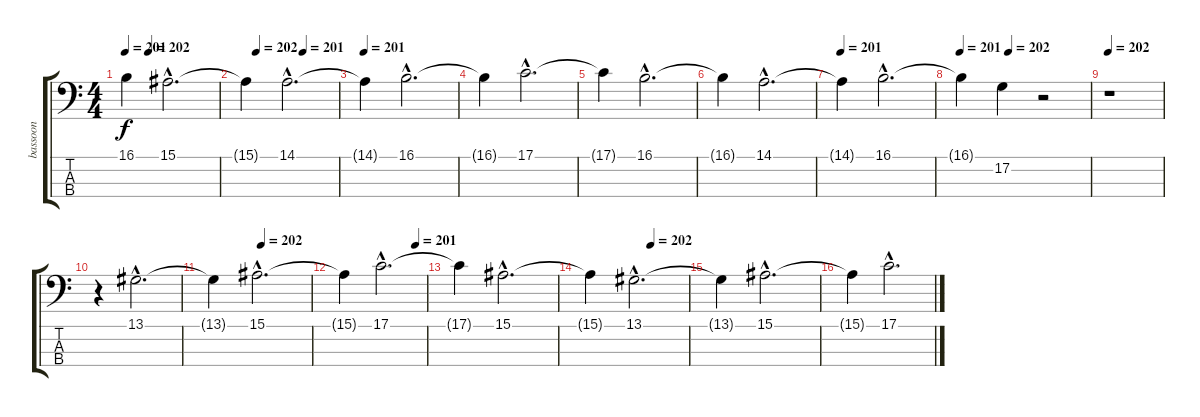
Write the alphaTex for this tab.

\track ("bassoon" "bassoon") {instrument bassoon}
\staff {score tabs}
\tuning (G2 D2 A1 E1) {hide}
\ts (4 4)
\tempo 201
\tempo (202 0.25)
\clef f4
\ks c
16.1{t}.4{dy f} 15.1{hac}.2{d} |
\tempo (202 0.125)
\tempo (201 0.625)
15.1{t}.4 14.1{hac}.2{d} |
\tempo 201
14.1{t}.4 16.1{hac}.2{d} |
16.1{t}.4 17.1{hac}.2{d} |
17.1{t}.4 16.1{hac}.2{d} |
16.1{t}.4 14.1{hac}.2{d} |
\tempo 201
14.1{t}.4 16.1{hac}.2{d} |
\tempo 201
\tempo (202 0.375)
16.1{t}.4 17.2.4 r.2 |
\tempo 202
r.1 |
r.4 13.1{hac}.2{d} |
\tempo (202 0.5)
13.1{t}.4 15.1{hac}.2{d} |
\tempo (201 0.875)
15.1{t}.4 17.1{hac}.2{d} |
17.1{t}.4 15.1{hac}.2{d} |
\tempo (202 0.625)
15.1{t}.4 13.1{hac}.2{d} |
13.1{t}.4 15.1{hac}.2{d} |
15.1{t}.4 17.1{hac}.2{d}
